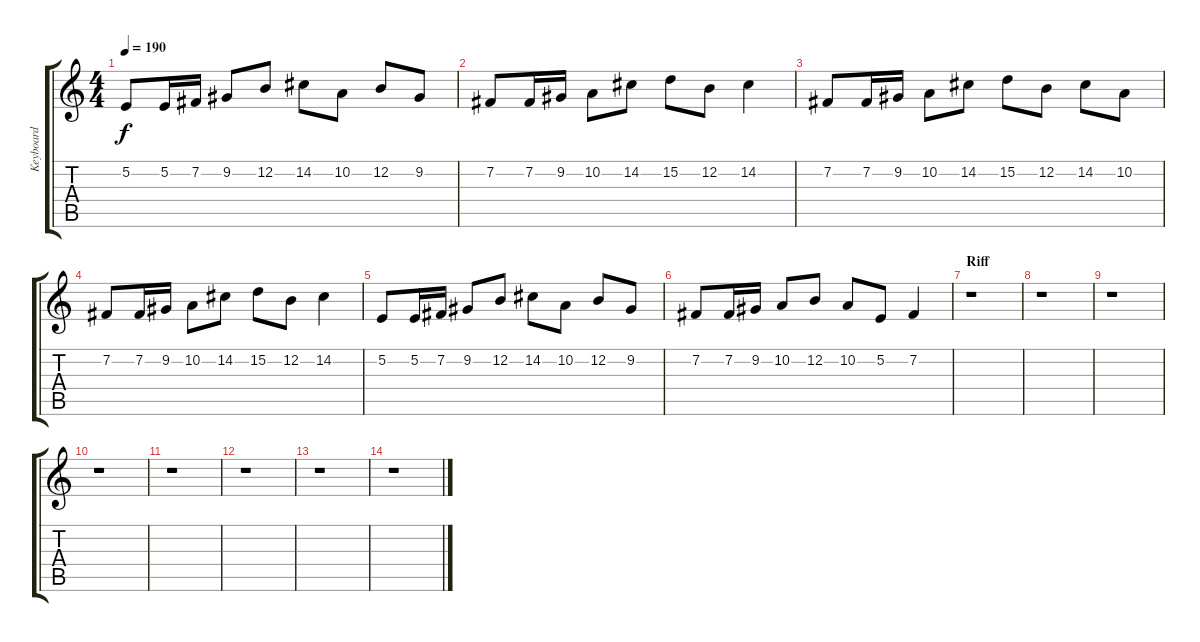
\track ("Keyboard" "Keyboard") {instrument harpsichord}
\staff {score tabs}
\tuning (E4 B3 G3 D3 A2 E2) {hide}
\ts (4 4)
\tempo 190
\clef g2
\ks c
5.2.8{dy f} 5.2.16 7.2.16 9.2.8 12.2.8 14.2.8 10.2.8 12.2.8 9.2.8 |
7.2.8 7.2.16 9.2.16 10.2.8 14.2.8 15.2.8 12.2.8 14.2.4 |
7.2.8 7.2.16 9.2.16 10.2.8 14.2.8 15.2.8 12.2.8 14.2.8 10.2.8 |
7.2.8 7.2.16 9.2.16 10.2.8 14.2.8 15.2.8 12.2.8 14.2.4 |
5.2.8 5.2.16 7.2.16 9.2.8 12.2.8 14.2.8 10.2.8 12.2.8 9.2.8 |
7.2.8 7.2.16 9.2.16 10.2.8 12.2.8 10.2.8 5.2.8 7.2.4 |
\section ("" "Riff")
r.1 |
r.1 |
r.1 |
r.1 |
r.1 |
r.1 |
r.1 |
r.1
